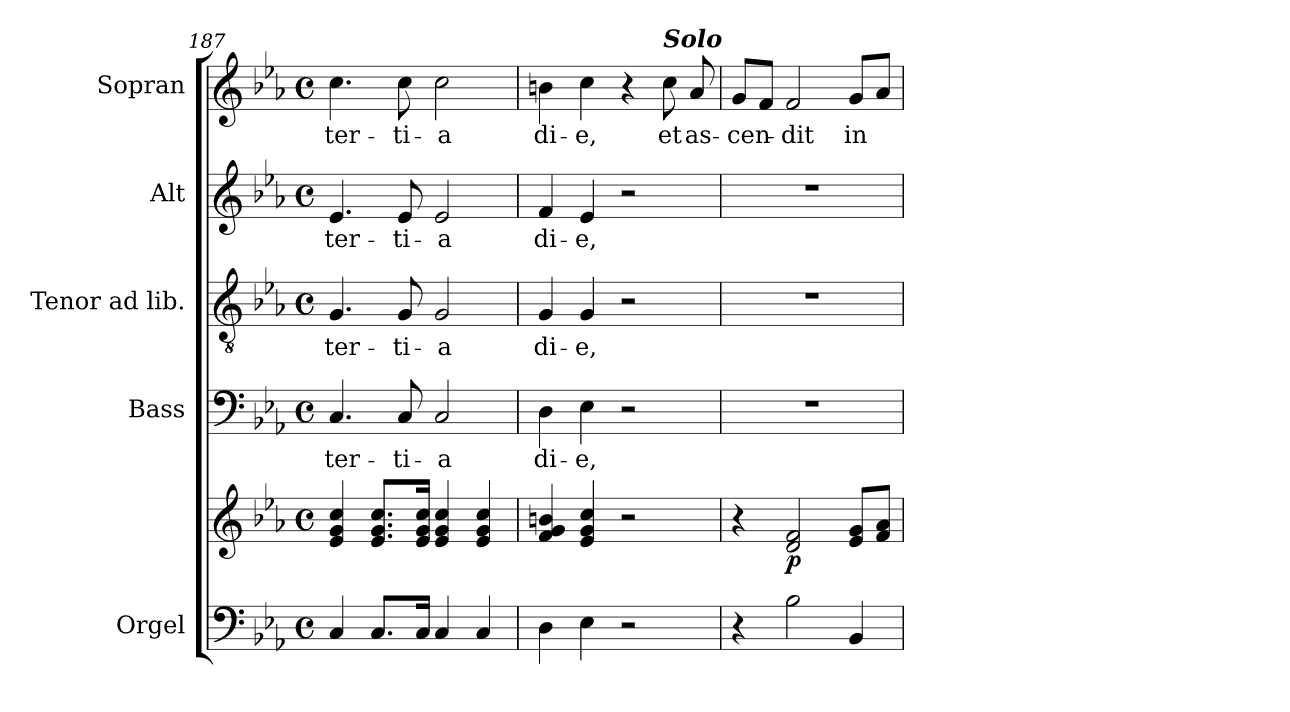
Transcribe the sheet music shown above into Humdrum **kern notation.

**kern	**kern	**dynam	**kern	**text	**kern	**text	**kern	**text	**kern	**text
*part5	*part5	*part5	*part4	*part4	*part3	*part3	*part2	*part2	*part1	*part1
*staff6	*staff5	*staff5/6	*staff4	*staff4	*staff3	*staff3	*staff2	*staff2	*staff1	*staff1
*I"Orgel	*	*	*I"Bass	*	*I"Tenor ad lib.	*	*I"Alt	*	*I"Sopran	*
*	*	*	*I'B.	*	*I'T.	*	*I'A.	*	*I'S.	*
*clefF4	*clefG2	*	*clefF4	*	*clefGv2	*	*clefG2	*	*clefG2	*
*k[b-e-a-]	*k[b-e-a-]	*	*k[b-e-a-]	*	*k[b-e-a-]	*	*k[b-e-a-]	*	*k[b-e-a-]	*
*E-:	*E-:	*	*E-:	*	*E-:	*	*E-:	*	*E-:	*
*M4/4	*M4/4	*	*M4/4	*	*M4/4	*	*M4/4	*	*M4/4	*
*met(c)	*met(c)	*	*met(c)	*	*met(c)	*	*met(c)	*	*met(c)	*
=187	=187	=187	=187	=187	=187	=187	=187	=187	=187	=187
!	!	!	!	!LO:LY:b	!	!LO:LY:b	!	!LO:LY:b	!	!LO:LY:b
4C/	4e-/ 4g/ 4cc/	.	4.C/	ter-	4.G/	ter-	4.e-/	ter-	4.cc\	ter-
8.C/L	8.e-/ 8.g/ 8.cc/L	.	.	.	.	.	.	.	.	.
!	!	!	!	!LO:LY:b	!	!LO:LY:b	!	!LO:LY:b	!	!LO:LY:b
.	.	.	8C/	-ti-	8G/	-ti-	8e-/	-ti-	8cc\	-ti-
16C/Jk	16e-/ 16g/ 16cc/Jk	.	.	.	.	.	.	.	.	.
!	!	!	!	!LO:LY:b	!	!LO:LY:b	!	!LO:LY:b	!	!LO:LY:b
4C/	4e-/ 4g/ 4cc/	.	2C/	-a	2G/	-a	2e-/	-a	2cc\	-a
4C/	4e-/ 4g/ 4cc/	.	.	.	.	.	.	.	.	.
!!LO:LB:g=z
=188	=188	=188	=188	=188	=188	=188	=188	=188	=188	=188
!	!	!	!	!LO:LY:b	!	!LO:LY:b	!	!LO:LY:b	!	!LO:LY:b
4D\	4f/ 4g/ 4bn/	.	4D\	di-	4G/	di-	4f/	di-	4bn\	di-
!	!	!	!	!LO:LY:b	!	!LO:LY:b	!	!LO:LY:b	!	!LO:LY:b
4E-\	4e-/ 4g/ 4cc/	.	4E-\	-e,	4G/	-e,	4e-/	-e,	4cc\	-e,
2r	2r	.	2r	.	2r	.	2r	.	4r	.
!	!	!	!	!	!	!	!	!	!LO:TX:a:Bi:t=Solo	!
!	!	!	!	!	!	!	!	!	!	!LO:LY:b
.	.	.	.	.	.	.	.	.	8cc\	et
!	!	!	!	!	!	!	!	!	!	!LO:LY:b
.	.	.	.	.	.	.	.	.	8a-/	as-
=189	=189	=189	=189	=189	=189	=189	=189	=189	=189	=189
!	!	!	!	!	!	!	!	!	!	!LO:LY:b
4r	4r	.	1r	.	1r	.	1r	.	8g/L	-cen-
.	.	.	.	.	.	.	.	.	8f/J	.
!	!	!LO:DY:b	!	!	!	!	!	!	!	!LO:LY:b
2B-\	2d/ 2f/	p	.	.	.	.	.	.	2f/	-dit
!	!	!	!	!	!	!	!	!	!	!LO:LY:b
4BB-/	8e-/ 8g/L	.	.	.	.	.	.	.	8g/L	in
.	8f/ 8a-/J	.	.	.	.	.	.	.	8a-/J	.
=	=	=	=	=	=	=	=	=	=	=
*-	*-	*-	*-	*-	*-	*-	*-	*-	*-	*-
